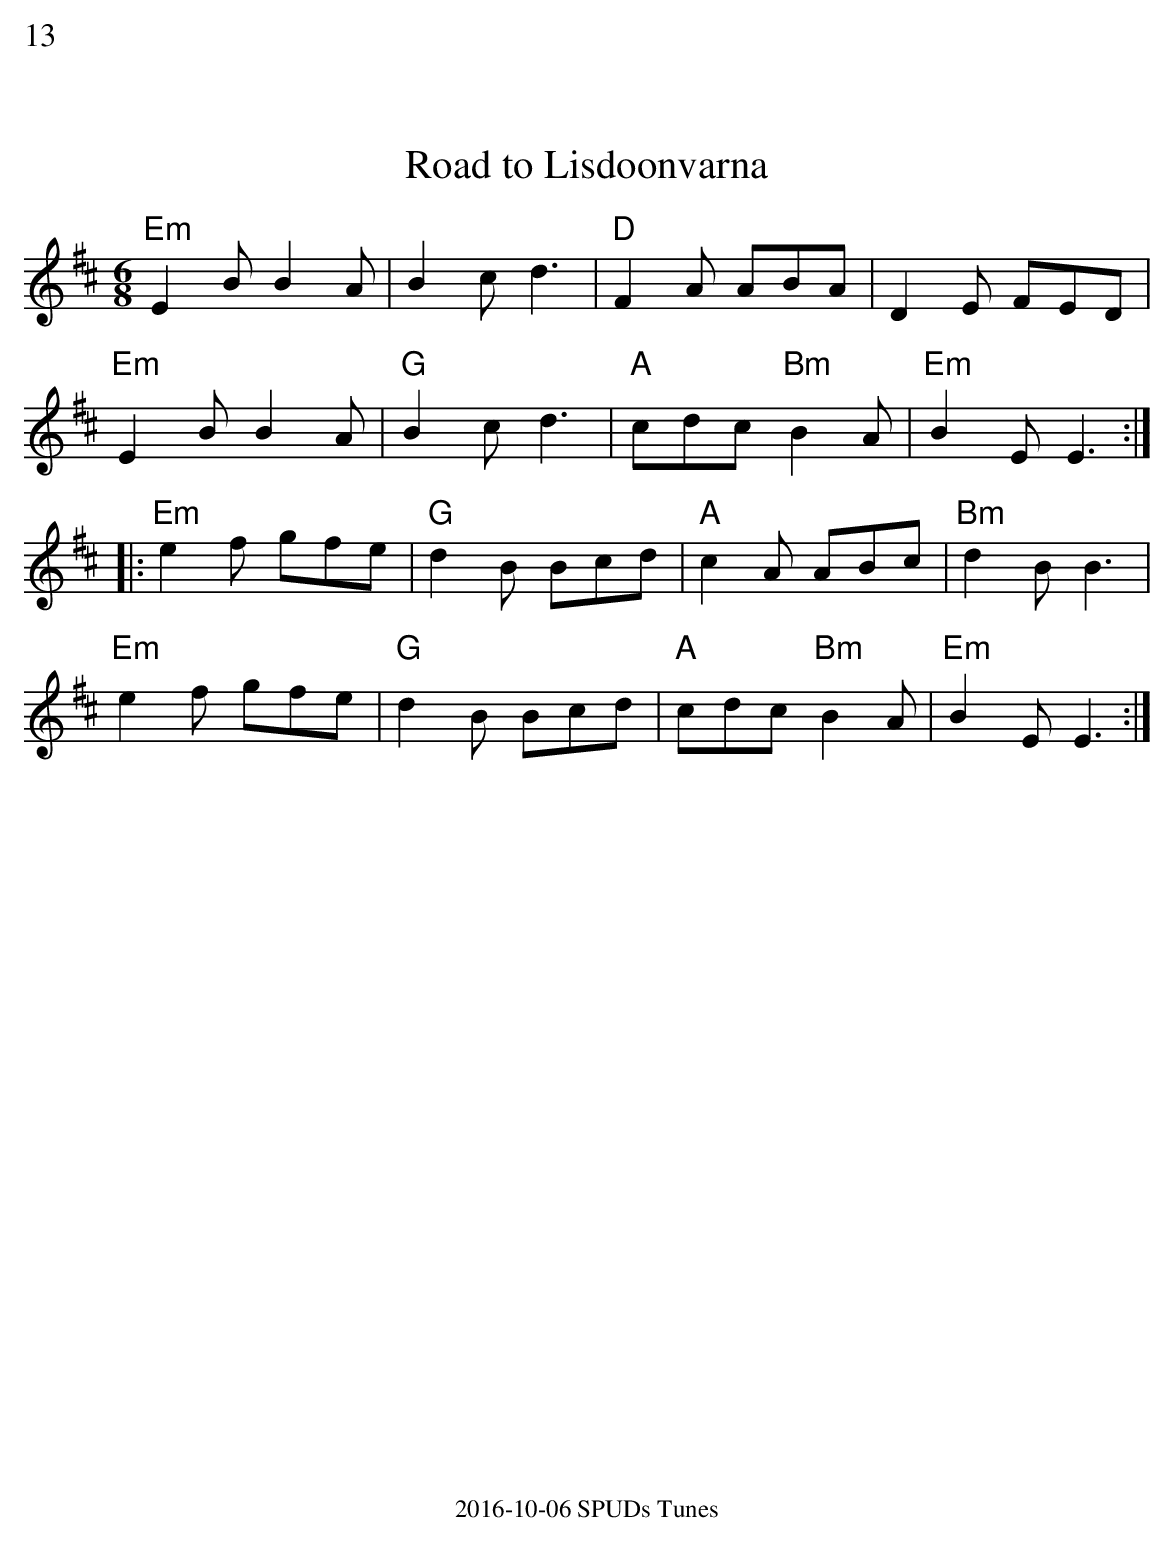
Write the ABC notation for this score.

X:1
%%text 13
T: Road to Lisdoonvarna
M: 6/8
K: EDor
"Em"E2B B2A| B2c d3| "D"F2A ABA| D2E FED|
"Em"E2B B2A| "G"B2c d3| "A"cdc "Bm"B2A| "Em"B2E E3 :|
|:"Em"e2f gfe| "G"d2B Bcd| "A"c2A ABc| "Bm"d2B B3|
"Em"e2f gfe| "G"d2B Bcd| "A"cdc "Bm"B2A| "Em"B2E E3 :|
